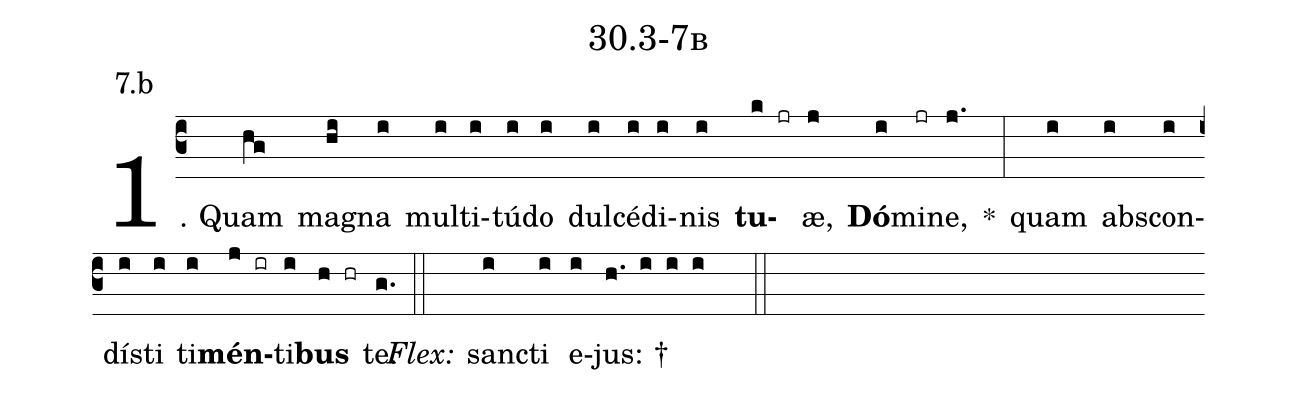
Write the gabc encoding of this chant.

name: 30.3-7b;
annotation: 7.b;
%%
(c3)1. Quam(hg) ma(hi)gna(i) mul(i)ti(i)tú(i)do(i) dul(i)cé(i)di(i)nis(i) <b>tu</b>(k jr)æ,(j) <b>Dó</b>(i)mi(jr)ne,(j.) *(:) quam(i) abs(i)con(i)dís(i)ti(i) ti(i)<b>mén</b>(j ir)ti(i)<b>bus</b>(h hr) te.(g.) (::)
<i>Flex:</i>()  sanc(i)ti(i) e(i)jus: †(h. i i i  ::)
